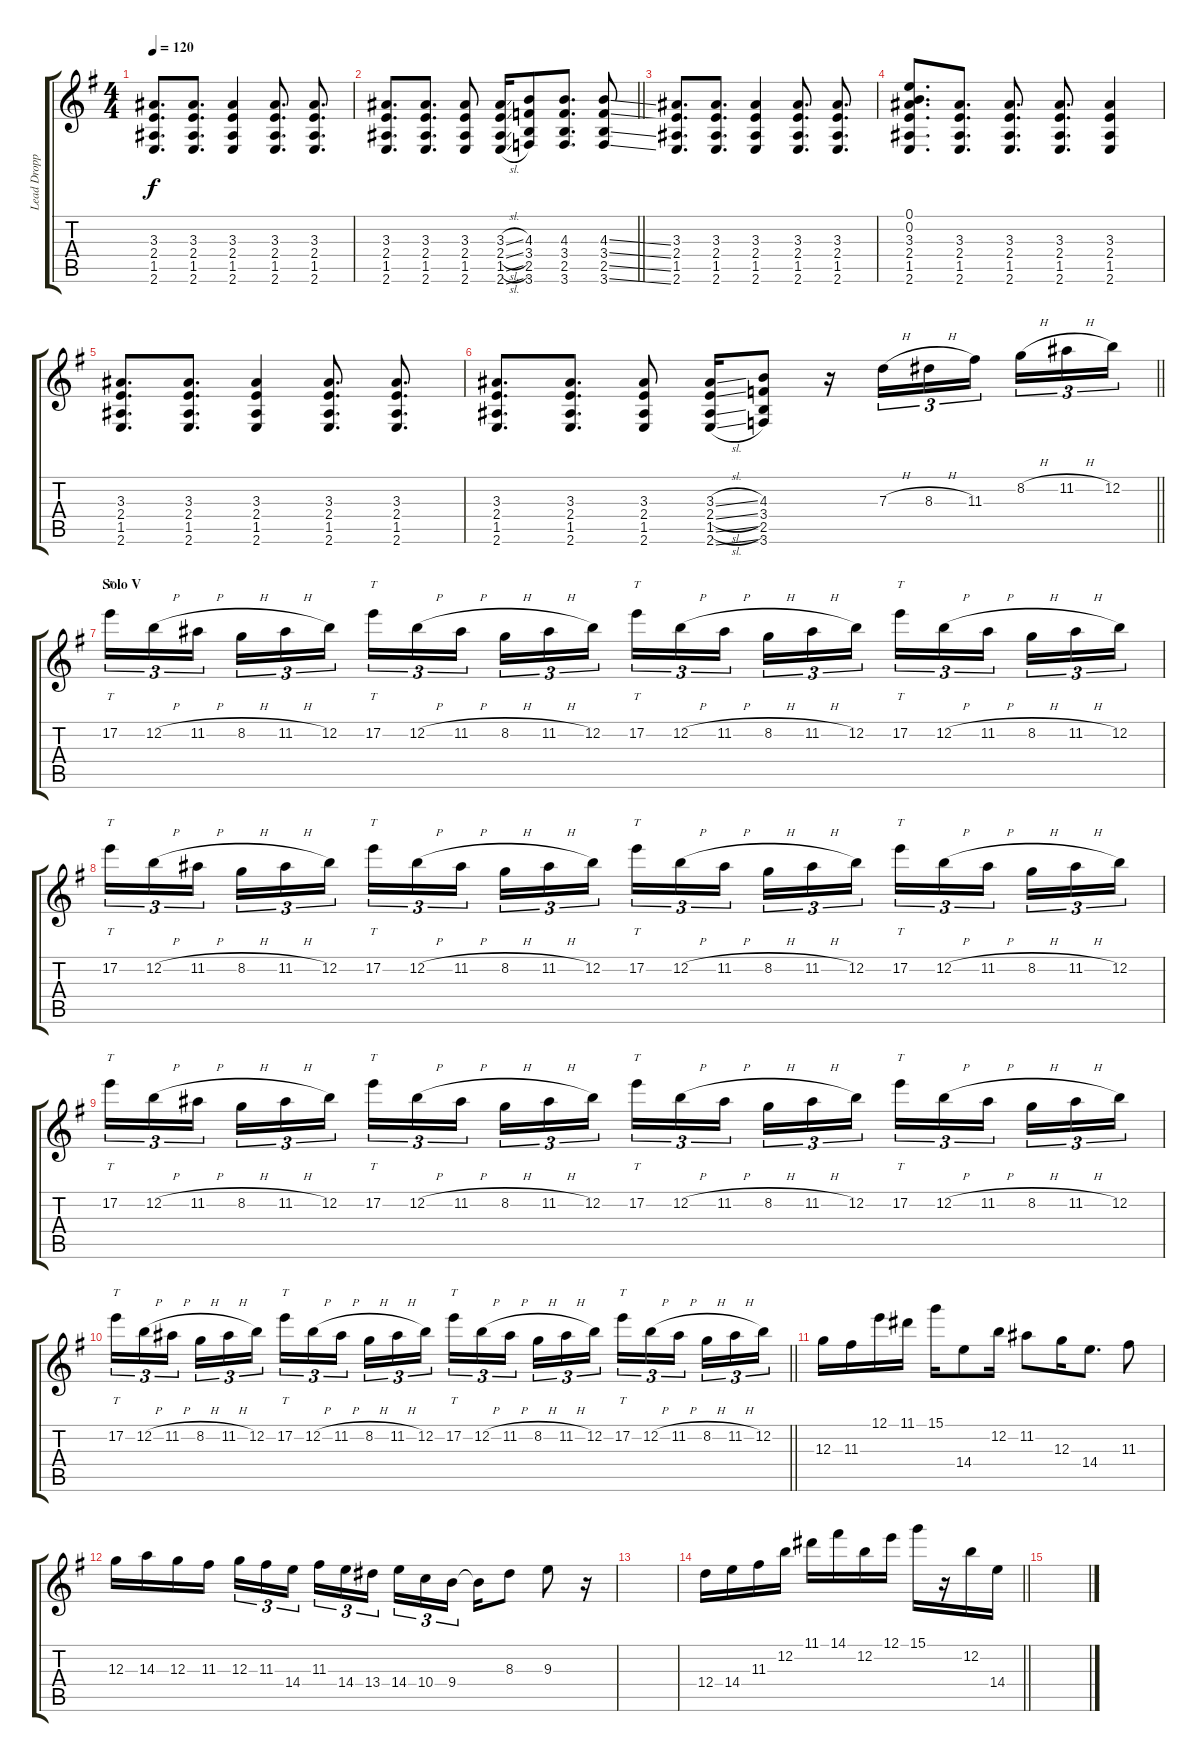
\track ("Lead Dropped D " "Lead Dropp") {instrument distortionguitar}
\staff {score tabs}
\tuning (E4 B3 G3 D3 A2 D2) {hide}
\ts (4 4)
\tempo 120
\clef g2
\ks eminor
(3.3 2.4 1.5 2.6).8{d dy f} (3.3 2.4 1.5 2.6).8{d} (3.3 2.4 1.5 2.6).4 (3.3 2.4 1.5 2.6).8{d} (3.3 2.4 1.5 2.6).8{d} |
\barLineRight lightlight
(3.3 2.4 1.5 2.6).8{d} (3.3 2.4 1.5 2.6).8{d} (3.3 2.4 1.5 2.6).8 (3.3{sl} 2.4{sl} 1.5{sl} 2.6{sl}).16 (4.3 3.4 2.5 3.6).8 (4.3 3.4 2.5 3.6).8{d} (4.3{ss} 3.4{ss} 2.5{ss} 3.6{ss}).8 |
(3.3 2.4 1.5 2.6).8{d} (3.3 2.4 1.5 2.6).8{d} (3.3 2.4 1.5 2.6).4 (3.3 2.4 1.5 2.6).8{d} (3.3 2.4 1.5 2.6).8{d} |
(0.1 0.2 3.3 2.4 1.5 2.6).8{d} (3.3 2.4 1.5 2.6).8{d} (3.3 2.4 1.5 2.6).8{d} (3.3 2.4 1.5 2.6).8{d} (3.3 2.4 1.5 2.6).4 |
(3.3 2.4 1.5 2.6).8{d} (3.3 2.4 1.5 2.6).8{d} (3.3 2.4 1.5 2.6).4 (3.3 2.4 1.5 2.6).8{d} (3.3 2.4 1.5 2.6).8{d} |
\barLineRight lightlight
(3.3 2.4 1.5 2.6).8{d} (3.3 2.4 1.5 2.6).8{d} (3.3 2.4 1.5 2.6).8 (3.3{sl} 2.4{sl} 1.5{sl} 2.6{sl}).16 (4.3 3.4 2.5 3.6).8 r.16{balance 8} 7.3{h}.16{tu (3 2)} 8.3{h}.16{tu (3 2)} 11.3.16{tu (3 2) beam splitsecondary} 8.2{h}.16{tu (3 2)} 11.2{h}.16{tu (3 2)} 12.2.16{tu (3 2)} |
\section ("" "Solo V")
17.2.16{tt tu (3 2)} 12.2{h}.16{tu (3 2)} 11.2{h}.16{tu (3 2) beam splitsecondary} 8.2{h}.16{tu (3 2)} 11.2{h}.16{tu (3 2)} 12.2.16{tu (3 2)} 17.2.16{tt tu (3 2)} 12.2{h}.16{tu (3 2)} 11.2{h}.16{tu (3 2) beam splitsecondary} 8.2{h}.16{tu (3 2)} 11.2{h}.16{tu (3 2)} 12.2.16{tu (3 2)} 17.2.16{tt tu (3 2)} 12.2{h}.16{tu (3 2)} 11.2{h}.16{tu (3 2) beam splitsecondary} 8.2{h}.16{tu (3 2)} 11.2{h}.16{tu (3 2)} 12.2.16{tu (3 2)} 17.2.16{tt tu (3 2)} 12.2{h}.16{tu (3 2)} 11.2{h}.16{tu (3 2) beam splitsecondary} 8.2{h}.16{tu (3 2)} 11.2{h}.16{tu (3 2)} 12.2.16{tu (3 2)} |
17.2.16{tt tu (3 2)} 12.2{h}.16{tu (3 2)} 11.2{h}.16{tu (3 2) beam splitsecondary} 8.2{h}.16{tu (3 2)} 11.2{h}.16{tu (3 2)} 12.2.16{tu (3 2)} 17.2.16{tt tu (3 2)} 12.2{h}.16{tu (3 2)} 11.2{h}.16{tu (3 2) beam splitsecondary} 8.2{h}.16{tu (3 2)} 11.2{h}.16{tu (3 2)} 12.2.16{tu (3 2)} 17.2.16{tt tu (3 2)} 12.2{h}.16{tu (3 2)} 11.2{h}.16{tu (3 2) beam splitsecondary} 8.2{h}.16{tu (3 2)} 11.2{h}.16{tu (3 2)} 12.2.16{tu (3 2)} 17.2.16{tt tu (3 2)} 12.2{h}.16{tu (3 2)} 11.2{h}.16{tu (3 2) beam splitsecondary} 8.2{h}.16{tu (3 2)} 11.2{h}.16{tu (3 2)} 12.2.16{tu (3 2)} |
17.2.16{tt tu (3 2)} 12.2{h}.16{tu (3 2)} 11.2{h}.16{tu (3 2) beam splitsecondary} 8.2{h}.16{tu (3 2)} 11.2{h}.16{tu (3 2)} 12.2.16{tu (3 2)} 17.2.16{tt tu (3 2)} 12.2{h}.16{tu (3 2)} 11.2{h}.16{tu (3 2) beam splitsecondary} 8.2{h}.16{tu (3 2)} 11.2{h}.16{tu (3 2)} 12.2.16{tu (3 2)} 17.2.16{tt tu (3 2)} 12.2{h}.16{tu (3 2)} 11.2{h}.16{tu (3 2) beam splitsecondary} 8.2{h}.16{tu (3 2)} 11.2{h}.16{tu (3 2)} 12.2.16{tu (3 2)} 17.2.16{tt tu (3 2)} 12.2{h}.16{tu (3 2)} 11.2{h}.16{tu (3 2) beam splitsecondary} 8.2{h}.16{tu (3 2)} 11.2{h}.16{tu (3 2)} 12.2.16{tu (3 2)} |
\barLineRight lightlight
17.2.16{tt tu (3 2)} 12.2{h}.16{tu (3 2)} 11.2{h}.16{tu (3 2) beam splitsecondary} 8.2{h}.16{tu (3 2)} 11.2{h}.16{tu (3 2)} 12.2.16{tu (3 2)} 17.2.16{tt tu (3 2)} 12.2{h}.16{tu (3 2)} 11.2{h}.16{tu (3 2) beam splitsecondary} 8.2{h}.16{tu (3 2)} 11.2{h}.16{tu (3 2)} 12.2.16{tu (3 2)} 17.2.16{tt tu (3 2)} 12.2{h}.16{tu (3 2)} 11.2{h}.16{tu (3 2) beam splitsecondary} 8.2{h}.16{tu (3 2)} 11.2{h}.16{tu (3 2)} 12.2.16{tu (3 2)} 17.2.16{tt tu (3 2)} 12.2{h}.16{tu (3 2)} 11.2{h}.16{tu (3 2) beam splitsecondary} 8.2{h}.16{tu (3 2)} 11.2{h}.16{tu (3 2)} 12.2.16{tu (3 2)} |
12.3.16 11.3.16 12.1.16 11.1.16 15.1.16 14.4.8 12.2.16 11.2.8 12.3.16 14.4.8{d} 11.3.8 |
12.3.16 14.3.16 12.3.16 11.3.16 12.3.16{tu (3 2)} 11.3.16{tu (3 2)} 14.4.16{tu (3 2) beam splitsecondary} 11.3.16{tu (3 2)} 14.4.16{tu (3 2)} 13.4.16{tu (3 2)} 14.4.16{tu (3 2)} 10.4.16{tu (3 2)} 9.4.16{tu (3 2) beam splitsecondary} 9.4{t}.16 8.3.8 9.3.8 r.16 |
|
\barLineRight lightlight
12.4.16 14.4.16 11.3.16 12.2.16 11.1.16 14.1.16 12.2.16 12.1.16 15.1.16 r.16 12.2.16 14.4.16 |
\section ("" "")
